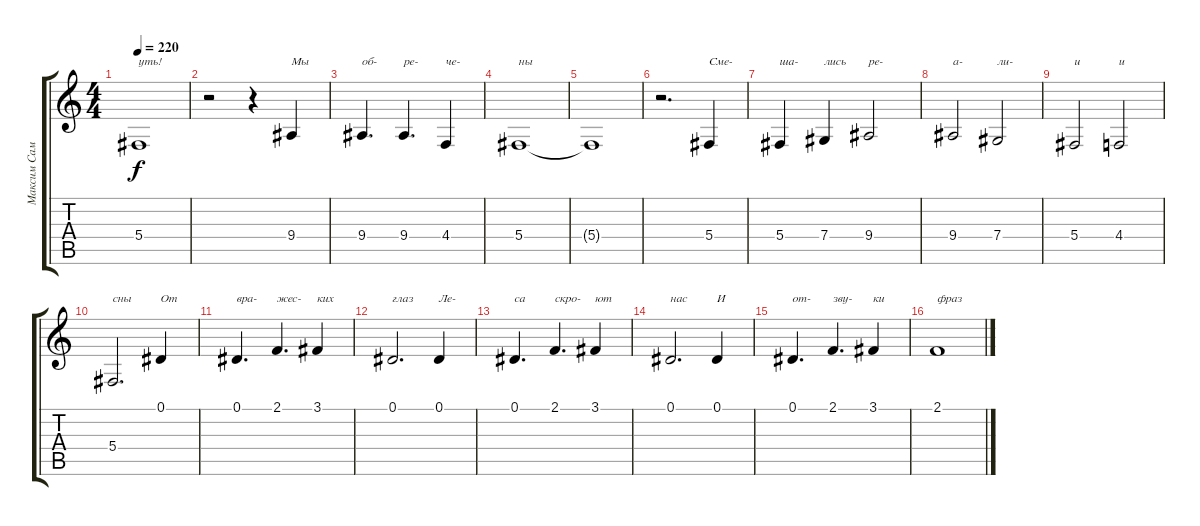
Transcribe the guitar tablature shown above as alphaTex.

\track ("Максим Самосват" "Максим Сам") {instrument bassoon}
\staff {score tabs}
\tuning (Eb4 Bb3 Gb3 Db3 Ab2 Eb2) {hide}
\ts (4 4)
\tempo 220
\clef g2
\ks c
5.4.1{txt "уть!" dy f} |
r.2 r.4 9.4.4{txt "Мы"} |
9.4.4{d txt "об-"} 9.4.4{d txt "ре-"} 4.4.4{txt "че-"} |
5.4.1{txt "ны"} |
5.4{t}.1 |
r.2{d} 5.4.4{txt "Сме-"} |
5.4.4{txt "ша-"} 7.4.4{txt "лись"} 9.4.2{txt "ре-"} |
9.4.2{txt "а-"} 7.4.2{txt "ли-"} |
5.4.2{txt "и"} 4.4.2{txt "и"} |
5.4.2{d txt "сны"} 0.1.4{txt "От"} |
0.1.4{d txt "вра-"} 2.1.4{d txt "жес-"} 3.1.4{txt "ких"} |
0.1.2{d txt "глаз"} 0.1.4{txt "Ле-"} |
0.1.4{d txt "са"} 2.1.4{d txt "скро-"} 3.1.4{txt "ют"} |
0.1.2{d txt "нас"} 0.1.4{txt "И"} |
0.1.4{d txt "от-"} 2.1.4{d txt "зву-"} 3.1.4{txt "ки"} |
2.1.1{txt "фраз"}
